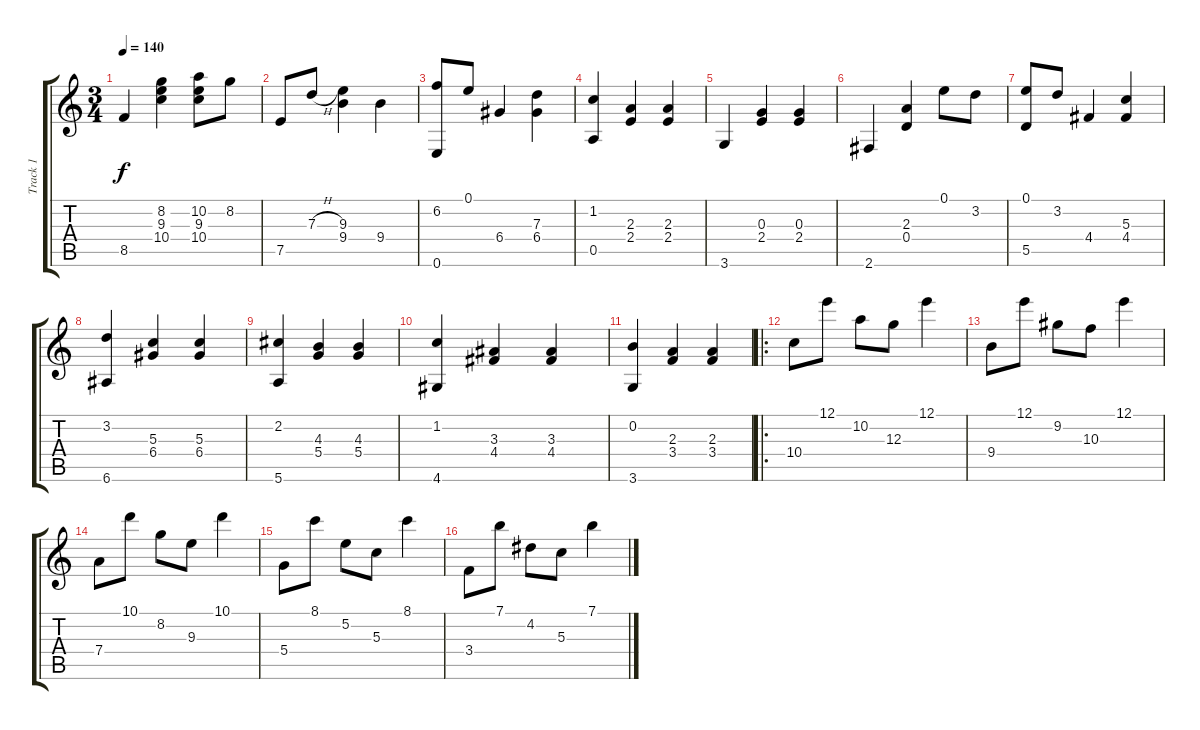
\track ("Track 1" "Track 1") {instrument acousticguitarnylon}
\staff {score tabs}
\tuning (E4 B3 G3 D3 A2 E2) {hide}
\ts (3 4)
\tempo 140
\clef g2
\ks c
8.5.4{dy f} (8.2 9.3 10.4).4 (10.2 9.3 10.4).8 8.2.8 |
7.5.8 7.3{h}.8 (9.3 9.4).4 9.4.4 |
(6.2 0.6).8 0.1.8 6.4.4 (7.3 6.4).4 |
(1.2 0.5).4 (2.3 2.4).4 (2.3 2.4).4 |
3.6.4 (0.3 2.4).4 (0.3 2.4).4 |
2.6.4 (2.3 0.4).4 0.1.8 3.2.8 |
(0.1 5.5).8 3.2.8 4.4.4 (5.3 4.4).4 |
(3.2 6.6).4 (5.3 6.4).4 (5.3 6.4).4 |
(2.2 5.6).4 (4.3 5.4).4 (4.3 5.4).4 |
(1.2 4.6).4 (3.3 4.4).4 (3.3 4.4).4 |
(0.2 3.6).4 (2.3 3.4).4 (2.3 3.4).4 |
\ro
10.4.8 12.1.8 10.2.8 12.3.8 12.1.4 |
9.4.8 12.1.8 9.2.8 10.3.8 12.1.4 |
7.4.8 10.1.8 8.2.8 9.3.8 10.1.4 |
5.4.8 8.1.8 5.2.8 5.3.8 8.1.4 |
3.4.8 7.1.8 4.2.8 5.3.8 7.1.4
